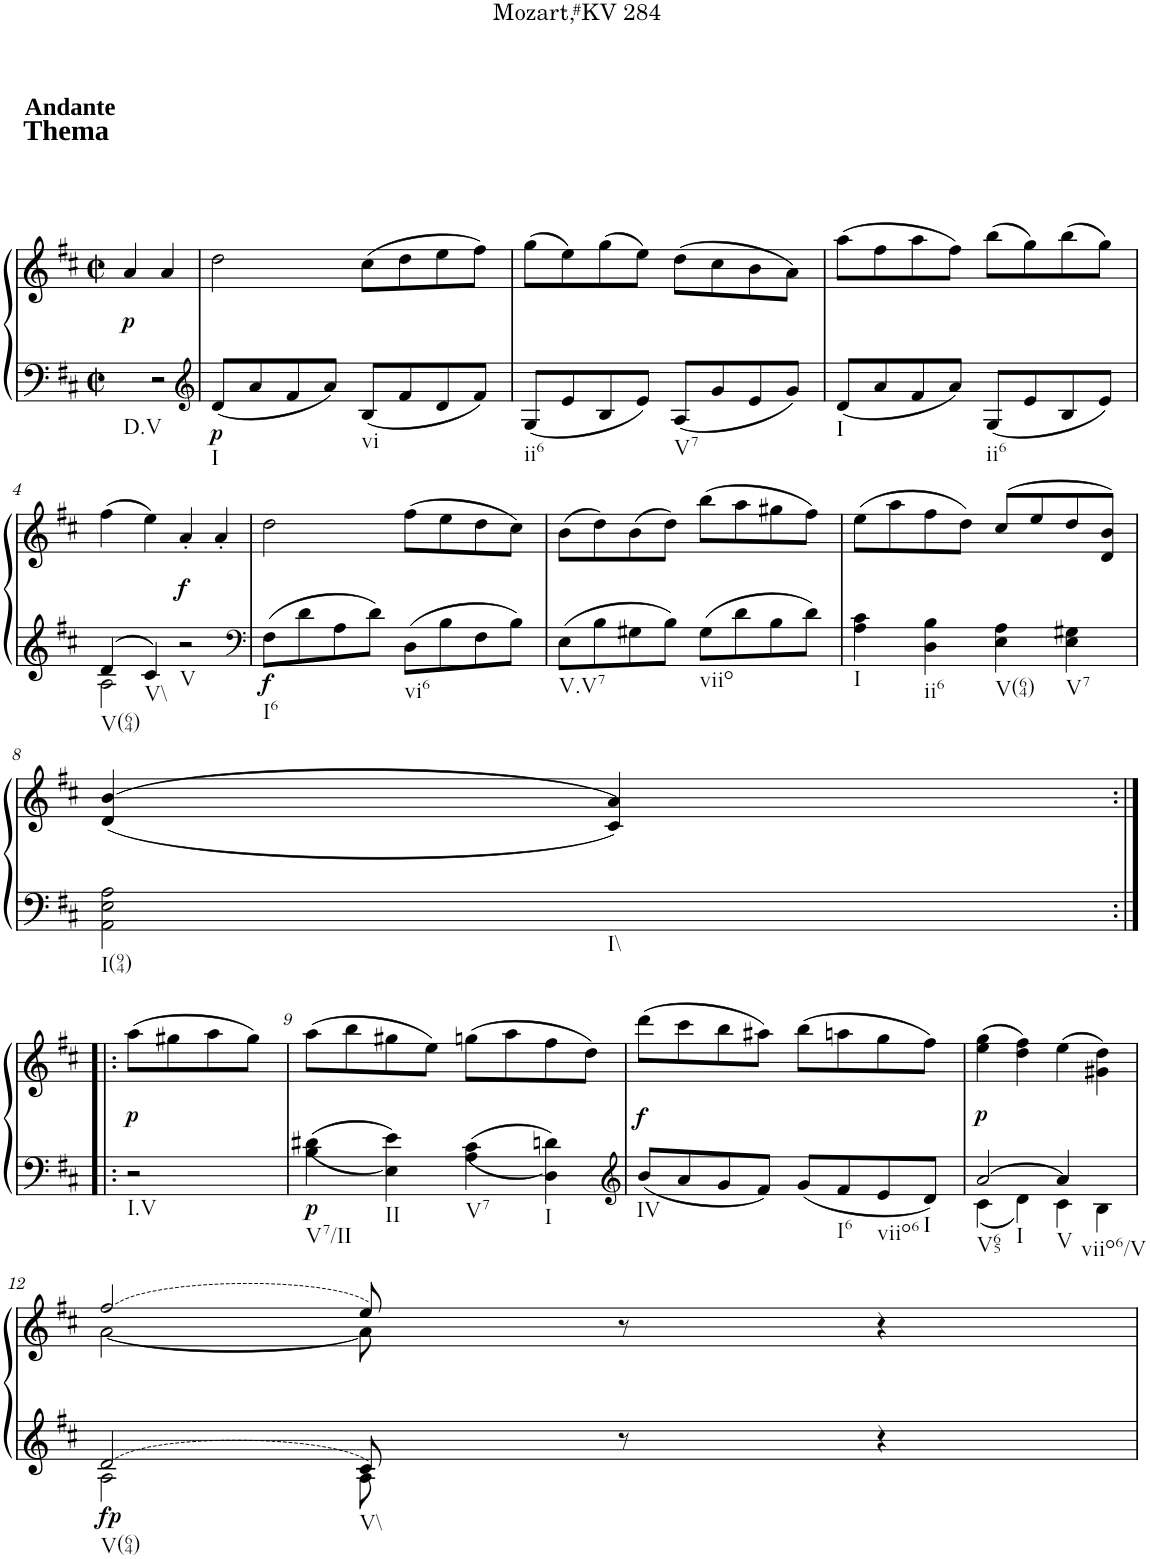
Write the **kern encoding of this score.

**kern	**kern	**dynam
*part1	*part1	*part1
*staff2	*staff1	*staff1/2
*I"unbenannt2	*	*
*clefF4	*clefG2	*
*k[f#c#]	*k[f#c#]	*
*M2/2	*M2/2	*
*met(c|)	*met(c|)	*
=	=	=
!	!LO:TX:a:B:t=Thema	!
!	!LO:TX:a:B:t=Andante	!
!LO:TX:b:t=D.V	!	!
!	!	!LO:DY:b
2r	4a/	p
.	4a/	.
=1	=1	=1
*clefG2	*	*
!LO:TX:b:t=I	!	!
!	!	!LO:DY:b=2
8d/L	2dd\	p
8a/	.	.
8f#/	.	.
8a/J	.	.
!LO:TX:b:t=vi	!	!
8B/L	(8cc#\L	.
8f#/	8dd\	.
8d/	8ee\	.
8f#/J	8ff#\J)	.
=2	=2	=2
!LO:TX:b:t=ii6	!	!
8G/L	(8gg\L	.
8e/	8ee\)	.
8B/	(8gg\	.
8e/J	8ee\J)	.
!LO:TX:b:t=V7	!	!
8A/L	(8dd\L	.
8g/	8cc#\	.
8e/	8b\	.
8g/J	8a\J)	.
=3	=3	=3
!LO:TX:b:t=I	!	!
8d/L	(8aa\L	.
8a/	8ff#\	.
8f#/	8aa\	.
8a/J	8ff#\J)	.
!LO:TX:b:t=ii6	!	!
8G/L	(8bb\L	.
8e/	8gg\)	.
8B/	(8bb\	.
8e/J	8gg\J)	.
!!LO:LB:g=z
=4	=4	=4
*^	*	*
!LO:TX:b:t=V(64)	!	!	!
4d/	2A\	(4ff#\	.
!LO:TX:b:t=V\\	!	!	!
4c#/	.	4ee\)	.
!LO:TX:b:t=V	!	!	!
!	!	!	!LO:DY:b
2r	2ryy	4a'/	f
.	.	4a'/	.
*v	*v	*	*
=5	=5	=5
*clefF4	*	*
!LO:TX:b:t=I6	!	!
!	!	!LO:DY:b=2
8F#\L	2dd\	f
8d\	.	.
8A\	.	.
8d\J	.	.
!LO:TX:b:t=vi6	!	!
8D\L	(8ff#\L	.
8B\	8ee\	.
8F#\	8dd\	.
8B\J	8cc#\J)	.
=6	=6	=6
!LO:TX:b:t=V.V7	!	!
8E\L	(8b\L	.
8B\	8dd\)	.
8G#X\	(8b\	.
8B\J	8dd\J)	.
!LO:TX:b:t=viio	!	!
8G#\L	(8bb\L	.
8d\	8aa\	.
8B\	8gg#X\	.
8d\J	8ff#\J)	.
=7	=7	=7
!LO:TX:b:t=I	!	!
4A\ 4c#\	(8ee\L	.
.	8aa\	.
!LO:TX:b:t=ii6	!	!
4D\ 4B\	8ff#\	.
.	8dd\J)	.
!LO:TX:b:t=V(64)	!	!
4E\ 4A\	(>8cc#/L	.
.	8ee/	.
!LO:TX:b:t=V7	!	!
4E\ 4G#X\	8dd/	.
.	8d/ 8b/J)	.
!!LO:LB:g=z
=8	=8	=8
!LO:TX:b:t=I(94)	!	!
!LO:TX:b:t=I\\	!	!
2AA\ 2E\ 2A\	(>(4d/ 4b/	.
.	4c#/ 4a/))	.
!!LO:LB:g=z
=8X1:|!|:	=8X1:|!|:	=8X1:|!|:
!LO:TX:b:t=I.V	!	!
!	!	!LO:DY:b
2r	(8aa\L	p
.	8gg#X\	.
.	8aa\	.
.	8gg#\J)	.
=9	=9	=9
!LO:TX:b:t=V7/II	!	!
!	!	!LO:DY:b=2
4B\ 4d#X\	(8aa\L	p
.	8bb\	.
!LO:TX:b:t=II	!	!
4E\ 4e\	8gg#X\	.
.	8ee\J)	.
!LO:TX:b:t=V7	!	!
4A\ 4c#\	(8ggn\L	.
.	8aa\	.
!LO:TX:b:t=I	!	!
4D\ 4dn\	8ff#\	.
.	8dd\J)	.
=10	=10	=10
*clefG2	*	*
!LO:TX:b:t=IV	!	!
!	!	!LO:DY:b
8b/L	(8ddd\L	f
8a/	8ccc#\	.
8g/	8bb\	.
8f#/J	8aa#X\J)	.
8g/L	(8bb\L	.
!LO:TX:b:t=I6	!	!
8f#/	8aan\	.
!LO:TX:b:t=viio6	!	!
8e/	8gg\	.
!LO:TX:b:t=I	!	!
8d/J	8ff#\J)	.
=11	=11	=11
*^	*	*
!LO:TX:b:t=V65	!	!	!
!LO:TX:b:t=I	!	!	!
!	!	!	!LO:DY:b
[2a/	4c#\	(4ee\ 4gg\	p
.	4d\	4dd\ 4ff#\)	.
!LO:TX:b:t=V	!	!	!
4a/]	4c#\	(4ee\	.
!LO:TX:b:t=viio6/V	!	!	!
4ryy	4B\	4g#X\ 4dd\)	.
!!LO:LB:g=z
=12	=12	=12	=12
*	*	*^	*
!LO:TX:b:t=V(64)	!	!	!	!
!	!	!	!	!LO:DY:b=2
2d/	2A\	(2ff#/	[2a\	fp
!LO:TX:b:t=V\\	!	!	!	!
8c#/	8A\	8ee/)	8a\]	.
8r	4.ryy	8r	4.ryy	.
4r	.	4r	.	.
*v	*v	*	*	*
*	*v	*v	*
=	=	=
*-	*-	*-
